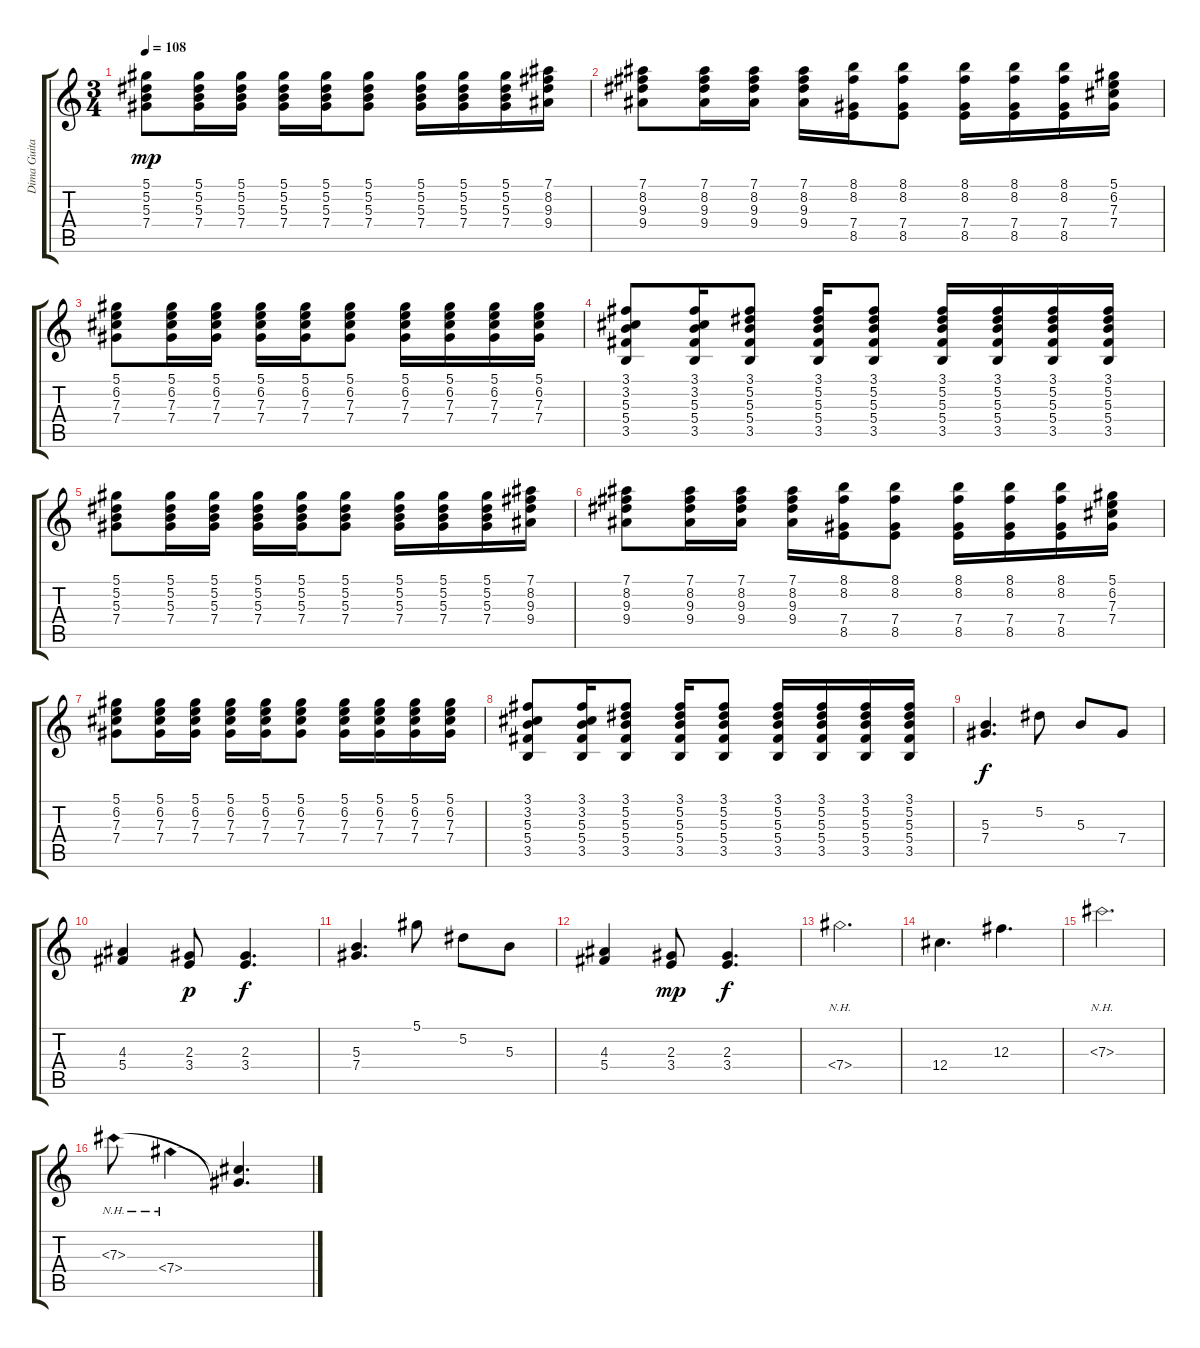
\track ("Dima Guitar" "Dima Guita") {instrument electricguitarclean}
\staff {score tabs}
\tuning (Eb4 Bb3 Gb3 Db3 Ab2 Eb2) {hide}
\ts (3 4)
\tempo 108
\clef g2
\ks c
(5.1 5.2 5.3 7.4).8{dy mp} (5.1 5.2 5.3 7.4).16 (5.1 5.2 5.3 7.4).16 (5.1 5.2 5.3 7.4).16 (5.1 5.2 5.3 7.4).16 (5.1 5.2 5.3 7.4).8 (5.1 5.2 5.3 7.4).16 (5.1 5.2 5.3 7.4).16 (5.1 5.2 5.3 7.4).16 (7.1 8.2 9.3 9.4).16 |
(7.1 8.2 9.3 9.4).8 (7.1 8.2 9.3 9.4).16 (7.1 8.2 9.3 9.4).16 (7.1 8.2 9.3 9.4).16 (8.1 8.2 7.4 8.5).16 (8.1 8.2 7.4 8.5).8 (8.1 8.2 7.4 8.5).16 (8.1 8.2 7.4 8.5).16 (8.1 8.2 7.4 8.5).16 (5.1 6.2 7.3 7.4).16 |
(5.1 6.2 7.3 7.4).8 (5.1 6.2 7.3 7.4).16 (5.1 6.2 7.3 7.4).16 (5.1 6.2 7.3 7.4).16 (5.1 6.2 7.3 7.4).16 (5.1 6.2 7.3 7.4).8 (5.1 6.2 7.3 7.4).16 (5.1 6.2 7.3 7.4).16 (5.1 6.2 7.3 7.4).16 (5.1 6.2 7.3 7.4).16 |
(3.1 3.2 5.3 5.4 3.5).8 (3.1 3.2 5.3 5.4 3.5).16 (3.1 5.2 5.3 5.4 3.5).8 (3.1 5.2 5.3 5.4 3.5).16 (3.1 5.2 5.3 5.4 3.5).8 (3.1 5.2 5.3 5.4 3.5).16 (3.1 5.2 5.3 5.4 3.5).16 (3.1 5.2 5.3 5.4 3.5).16 (3.1 5.2 5.3 5.4 3.5).16 |
(5.1 5.2 5.3 7.4).8 (5.1 5.2 5.3 7.4).16 (5.1 5.2 5.3 7.4).16 (5.1 5.2 5.3 7.4).16 (5.1 5.2 5.3 7.4).16 (5.1 5.2 5.3 7.4).8 (5.1 5.2 5.3 7.4).16 (5.1 5.2 5.3 7.4).16 (5.1 5.2 5.3 7.4).16 (7.1 8.2 9.3 9.4).16 |
(7.1 8.2 9.3 9.4).8 (7.1 8.2 9.3 9.4).16 (7.1 8.2 9.3 9.4).16 (7.1 8.2 9.3 9.4).16 (8.1 8.2 7.4 8.5).16 (8.1 8.2 7.4 8.5).8 (8.1 8.2 7.4 8.5).16 (8.1 8.2 7.4 8.5).16 (8.1 8.2 7.4 8.5).16 (5.1 6.2 7.3 7.4).16 |
(5.1 6.2 7.3 7.4).8 (5.1 6.2 7.3 7.4).16 (5.1 6.2 7.3 7.4).16 (5.1 6.2 7.3 7.4).16 (5.1 6.2 7.3 7.4).16 (5.1 6.2 7.3 7.4).8 (5.1 6.2 7.3 7.4).16 (5.1 6.2 7.3 7.4).16 (5.1 6.2 7.3 7.4).16 (5.1 6.2 7.3 7.4).16 |
(3.1 3.2 5.3 5.4 3.5).8 (3.1 3.2 5.3 5.4 3.5).16 (3.1 5.2 5.3 5.4 3.5).8 (3.1 5.2 5.3 5.4 3.5).16 (3.1 5.2 5.3 5.4 3.5).8 (3.1 5.2 5.3 5.4 3.5).16 (3.1 5.2 5.3 5.4 3.5).16 (3.1 5.2 5.3 5.4 3.5).16 (3.1 5.2 5.3 5.4 3.5).16 |
(5.3 7.4).4{d dy f} 5.2.8 5.3.8 7.4.8 |
(4.3 5.4).4 (2.3 3.4).8{dy p} (2.3 3.4).4{d dy f} |
(5.3 7.4).4{d} 5.1.8 5.2.8 5.3.8 |
(4.3 5.4).4 (2.3 3.4).8{dy mp} (2.3 3.4).4{d dy f} |
7.4{nh}.2{d} |
12.4.4{d} 12.3.4{d} |
7.3{nh}.2{d} |
7.3{nh}.8 7.4{nh}.4 (7.3{t} 7.4{t}).4{d}
